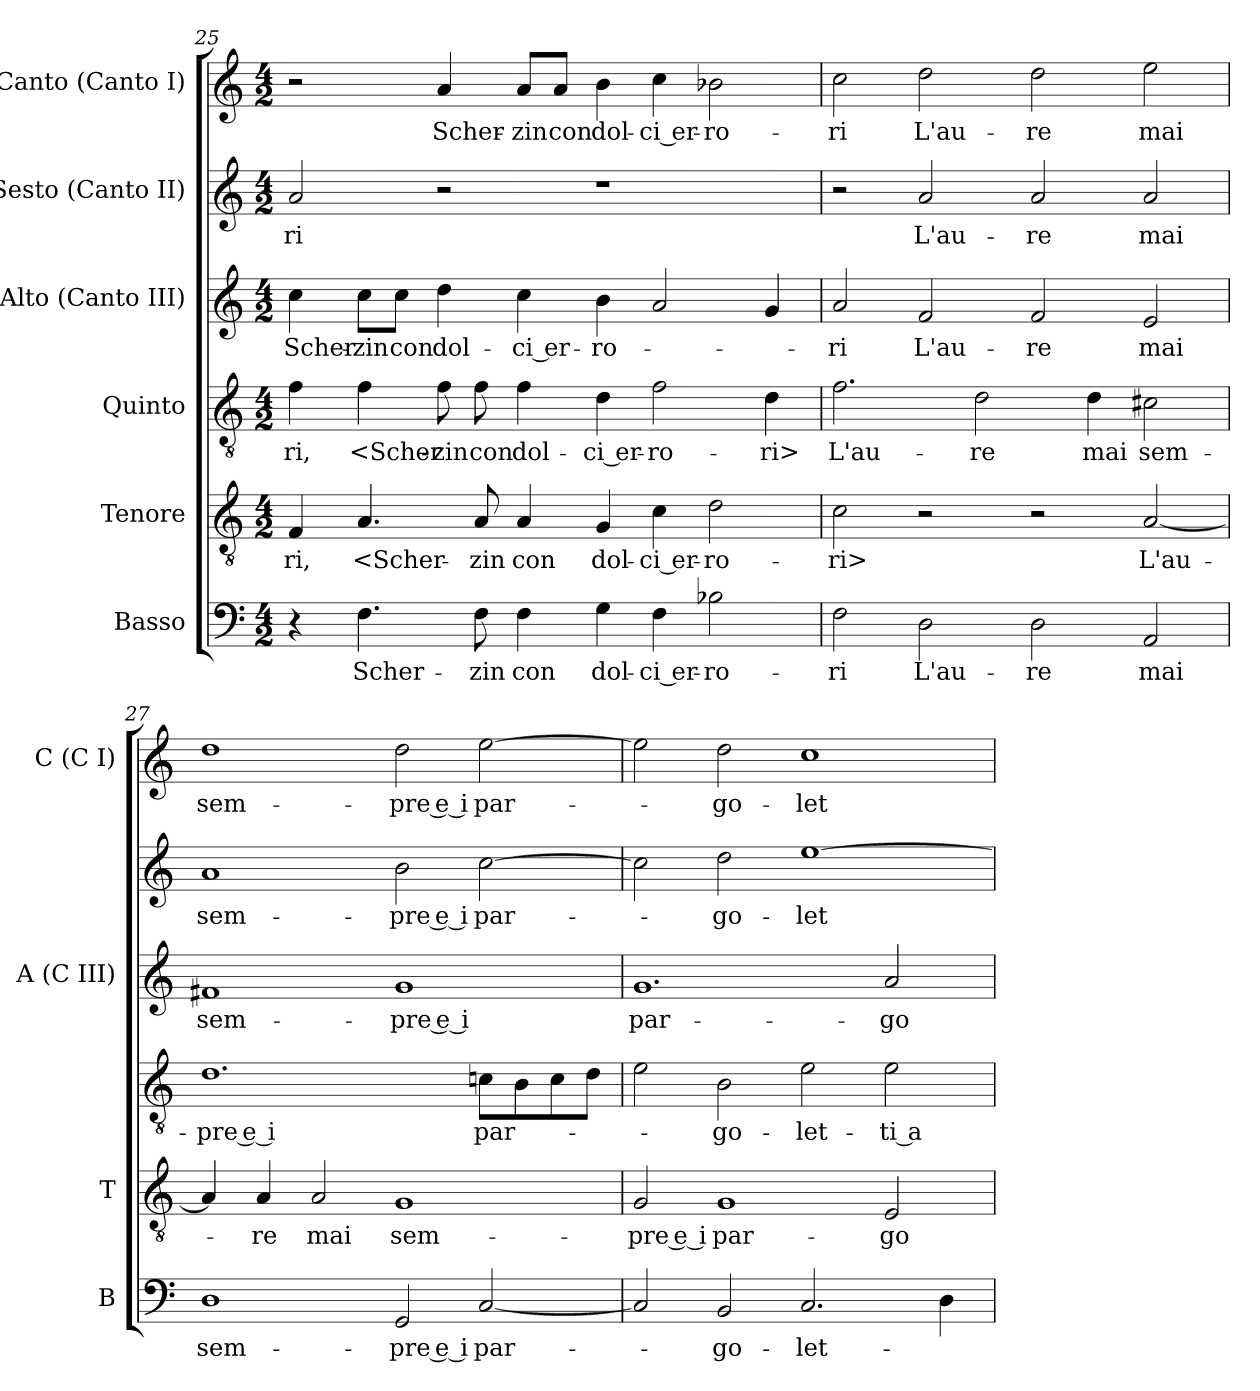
**kern	**text	**kern	**text	**kern	**text	**kern	**text	**kern	**text	**kern	**text
*part6	*part6	*part5	*part5	*part4	*part4	*part3	*part3	*part2	*part2	*part1	*part1
*staff6	*staff6	*staff5	*staff5	*staff4	*staff4	*staff3	*staff3	*staff2	*staff2	*staff1	*staff1
*I"Basso	*	*I"Tenore	*	*I"Quinto	*	*I"Alto (Canto III)	*	*I"Sesto (Canto II)	*	*I"Canto (Canto I)	*
*I'B	*	*I'T	*	*	*	*I'A (C III)	*	*	*	*I'C (C I)	*
*clefF4	*	*clefGv2	*	*clefGv2	*	*clefG2	*	*clefG2	*	*clefG2	*
*k[]	*	*k[]	*	*k[]	*	*k[]	*	*k[]	*	*k[]	*
*C:	*	*C:	*	*C:	*	*C:	*	*C:	*	*C:	*
*M4/2	*	*M4/2	*	*M4/2	*	*M4/2	*	*M4/2	*	*M4/2	*
=25	=25	=25	=25	=25	=25	=25	=25	=25	=25	=25	=25
4r	.	4F	-ri,	4f	-ri,	4cc	Scher-	2a	-ri	2r	.
4.F	Scher-	4.A	<Scher-	4f	<Scher-	8cc\L	-zin	.	.	.	.
.	.	.	.	.	.	8cc\J	con	.	.	.	.
.	.	.	.	8f	-zin	4dd	dol-	2r	.	4a	Scher-
8F	-zin	8A	-zin	8f	con	.	.	.	.	.	.
4F	con	4A	con	4f	dol-	4cc	-ci er-	.	.	8a/L	-zin
.	.	.	.	.	.	.	.	.	.	8a/J	con
4G	dol-	4G	dol-	4d	-ci er-	4b	-ro-	1r	.	4b	dol-
4F	-ci er-	4c	-ci er-	2f	-ro-	2a	.	.	.	4cc	-ci er-
2B-X	-ro-	2d	-ro-	.	.	.	.	.	.	2b-X	-ro-
.	.	.	.	4d	-ri>	4g	.	.	.	.	.
=26	=26	=26	=26	=26	=26	=26	=26	=26	=26	=26	=26
2F	-ri	2c	-ri>	2.f	L'au-	2a	-ri	2r	.	2cc	-ri
2D	L'au-	2r	.	.	.	2f	L'au-	2a	L'au-	2dd	L'au-
.	.	.	.	2d	-re	.	.	.	.	.	.
2D	-re	2r	.	.	.	2f	-re	2a	-re	2dd	-re
.	.	.	.	4d	mai	.	.	.	.	.	.
2AA	mai	[2A	L'au-	2c#X	sem-	2e	mai	2a	mai	2ee	mai
=27	=27	=27	=27	=27	=27	=27	=27	=27	=27	=27	=27
1D	sem-	4A]	.	1.d	-pre e i	1f#X	sem-	1a	sem-	1dd	sem-
.	.	4A	-re	.	.	.	.	.	.	.	.
.	.	2A	mai	.	.	.	.	.	.	.	.
2GG	-pre e i	1G	sem-	.	.	1g	-pre e i	2b	-pre e i	2dd	-pre e i
[2C	par-	.	.	8cnL	par-	.	.	[2cc	par-	[2ee	par-
.	.	.	.	8B	.	.	.	.	.	.	.
.	.	.	.	8c	.	.	.	.	.	.	.
.	.	.	.	8dJ	.	.	.	.	.	.	.
=28	=28	=28	=28	=28	=28	=28	=28	=28	=28	=28	=28
2C]	.	2G	-pre e i	2e	.	1.g	par-	2cc]	.	2ee]	.
2BB	-go-	1G	par-	2B	-go-	.	.	2dd	-go-	2dd	-go-
2.C	-let-	.	.	2e	-let-	.	.	[1ee	-let-	1cc	-let-
.	.	2E	-go-	2e	-ti a-	2a	-go-	.	.	.	.
4D	.	.	.	.	.	.	.	.	.	.	.
=	=	=	=	=	=	=	=	=	=	=	=
*-	*-	*-	*-	*-	*-	*-	*-	*-	*-	*-	*-
